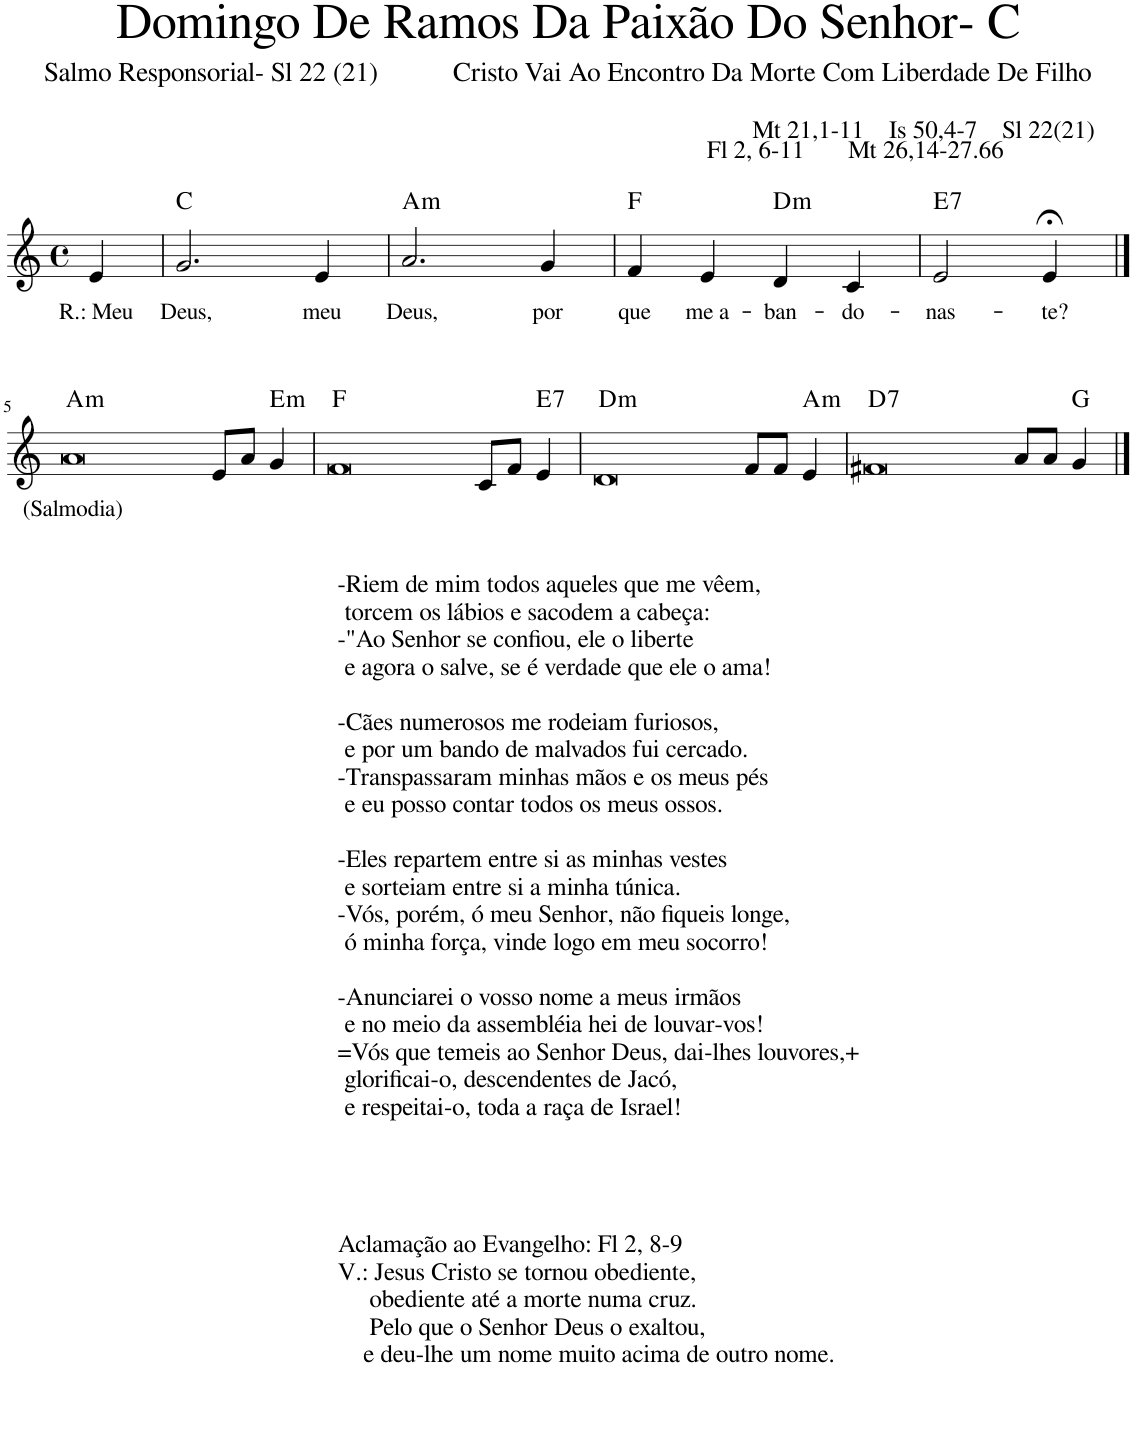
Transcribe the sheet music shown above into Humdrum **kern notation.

**kern	**text	**harte
*part1	*part1	*part1
*staff1	*staff1	*
*I"Voz	*	*
*I'Vo.	*	*
*clefG2	*	*
*k[]	*	*
*M4/4	*	*
*met(c)	*	*
=	=	=
!	!LO:LY:b	!
4e/	R.: Meu	.
=1	=1	=1
!	!LO:LY:b	!
2.g/	Deus,	C:maj
!	!LO:LY:b	!
4e/	meu	.
=2	=2	=2
!	!LO:LY:b	!LO:H:kt=m
2.a/	Deus,	A:min
!	!LO:LY:b	!
4g/	por	.
=3	=3	=3
!	!LO:LY:b	!
4f/	que	F:maj
!	!LO:LY:b	!
4e/	me a-	.
!	!LO:LY:b	!LO:H:kt=m
4d/	-ban-	D:min
!	!LO:LY:b	!
4c/	-do-	.
=4	=4	=4
!	!LO:LY:b	!LO:H:kt=7
2e/	-nas-	E:7
!	!LO:LY:b	!
4e;</	-te?	.
!!LO:LB:g=z
==5	==5	==5
!LO:TX:b:t=-Riem de mim todos aqueles que me vêem,	!	!
!LO:TX:b:t=torcem os lábios e sacodem a cabeça&colon;	!	!
!LO:TX:b:t=-"Ao Senhor se confiou, ele o liberte	!	!
!LO:TX:b:t=e agora o salve, se é verdade que ele o ama!	!	!
!LO:TX:b:t=-Cães numerosos me rodeiam furiosos,	!	!
!LO:TX:b:t=e por um bando de malvados fui cercado.	!	!
!LO:TX:b:t=-Transpassaram minhas mãos e os meus pés	!	!
!LO:TX:b:t=e eu posso contar todos os meus ossos.	!	!
!LO:TX:b:t=-Eles repartem entre si as minhas vestes	!	!
!LO:TX:b:t=e sorteiam entre si a minha túnica.	!	!
!LO:TX:b:t=-Vós, porém, ó meu Senhor, não fiqueis longe,	!	!
!LO:TX:b:t=ó minha força, vinde logo em meu socorro!	!	!
!LO:TX:b:t=-Anunciarei o vosso nome a meus irmãos	!	!
!LO:TX:b:t=e no meio da assembléia hei de louvar-vos!	!	!
!LO:TX:b:t==Vós que temeis ao Senhor Deus, dai-lhes louvores,+	!	!
!LO:TX:b:t=glorificai-o, descendentes de Jacó,	!	!
!LO:TX:b:t=e respeitai-o, toda a raça de Israel!	!	!
!LO:TX:b:t=Aclamação ao Evangelho&colon; Fl 2, 8-9	!	!
!LO:TX:b:t=V.&colon; Jesus Cristo se tornou obediente,	!	!
!LO:TX:b:t=obediente até a morte numa cruz.	!	!
!LO:TX:b:t=Pelo que o Senhor Deus o exaltou,	!	!
!LO:TX:b:t=e deu-lhe um nome muito acima de outro nome.	!	!
!	!LO:LY:b	!LO:H:kt=m
[1a	(Salmodia)	A:min
1ryy	.	.
8e/L	.	.
8a/J	.	.
!	!	!LO:H:kt=m
4g/	.	E:min
=6	=6	=6
[1f	.	F:maj
1a]	.	.
8c/L	.	.
8f/J	.	.
!	!	!LO:H:kt=7
4e/	.	E:7
=7	=7	=7
!	!	!LO:H:kt=m
[1d	.	D:min
1f]	.	.
8f/L	.	.
8f/J	.	.
!	!	!LO:H:kt=m
4e/	.	A:min
=8	=8	=8
!	!	!LO:H:kt=7
[1f#X	.	D:7
1d]	.	.
8a/L	.	.
8a/J	.	.
4g/	.	G:maj
==9	==9	==9
1f#]	.	.
=	=	=
*-	*-	*-
